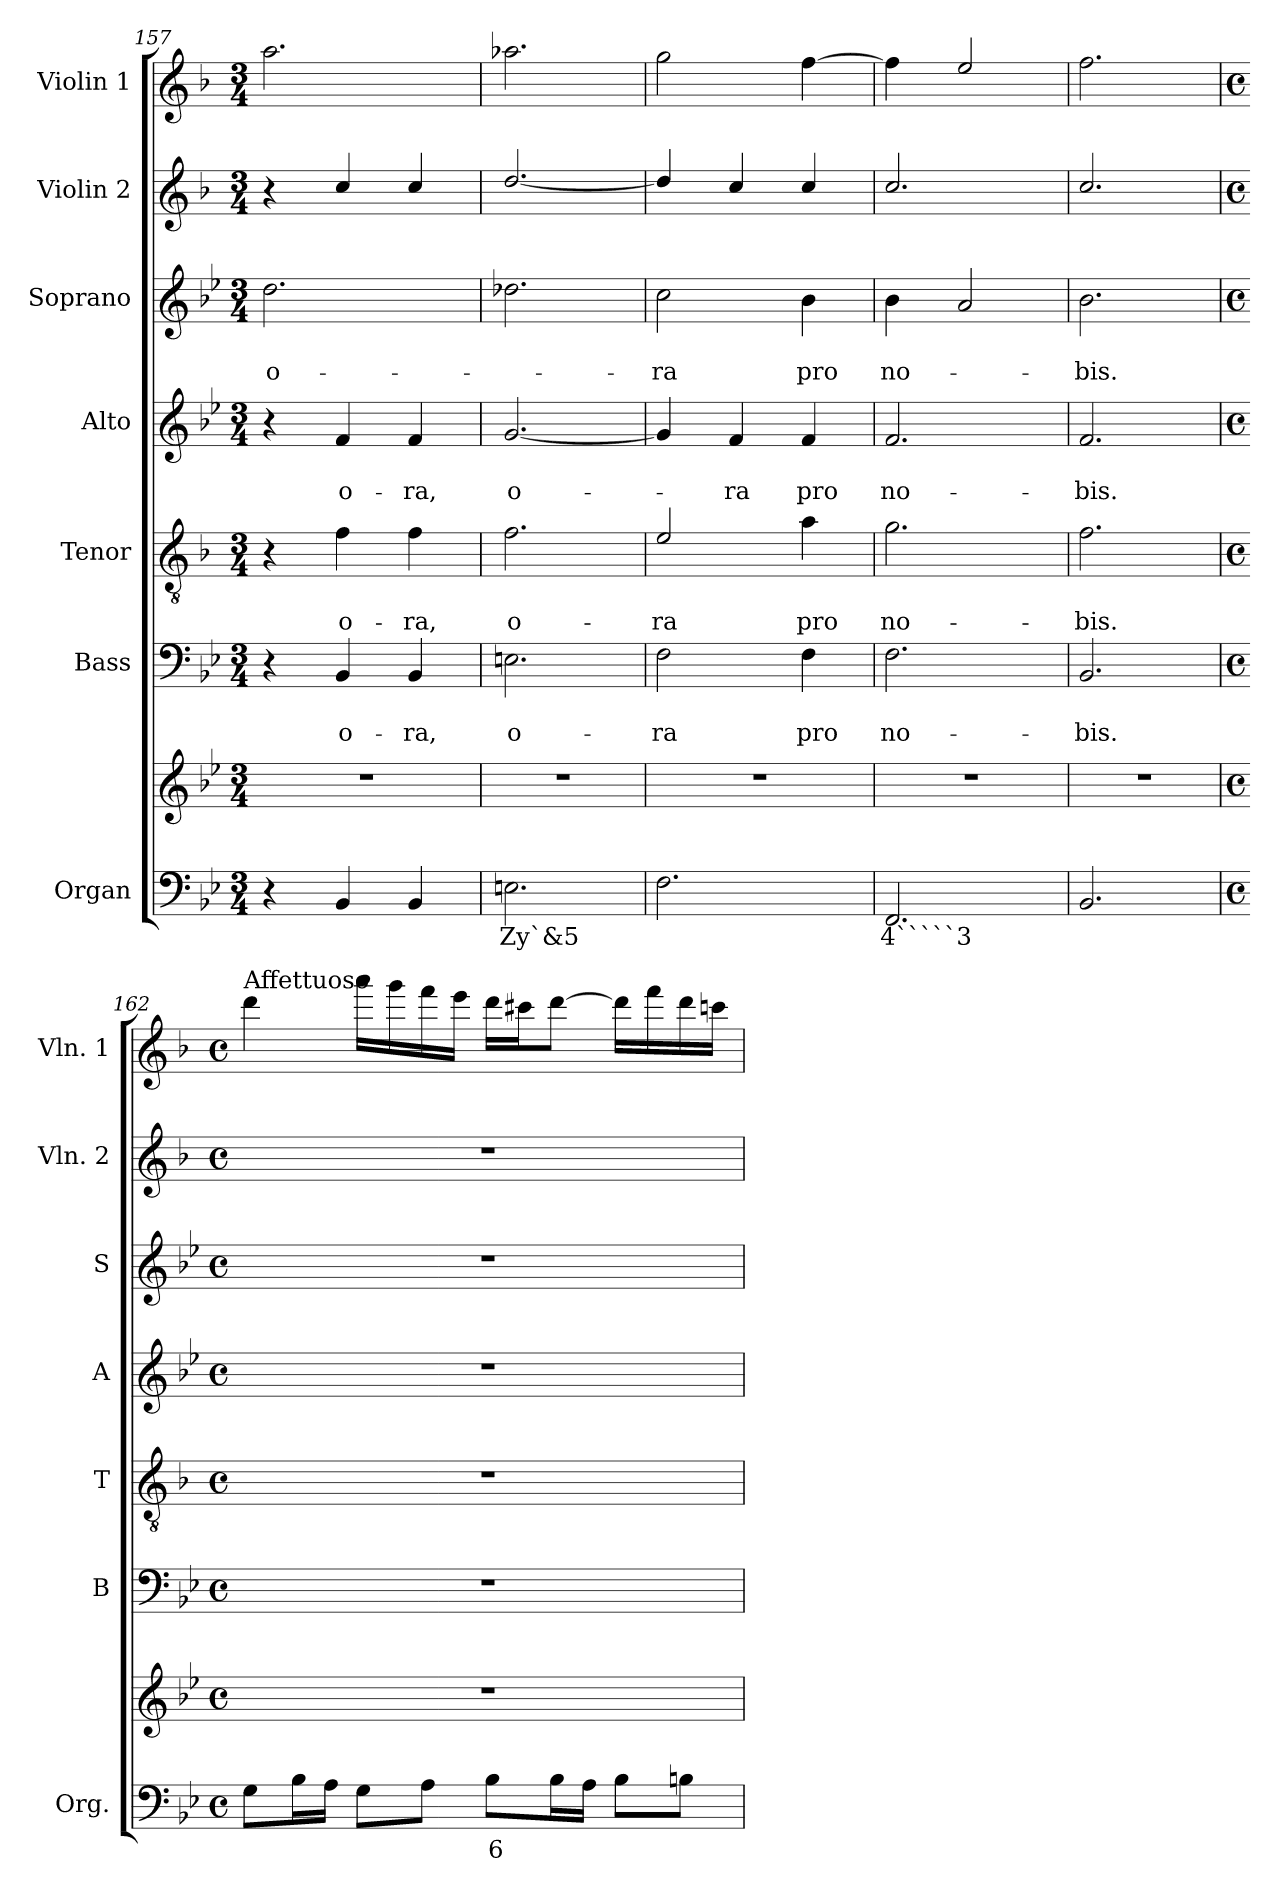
**kern	**text	**kern	**kern	**text	**text	**kern	**text	**text	**kern	**text	**text	**kern	**text	**text	**kern	**kern
*part7	*part7	*part7	*part6	*part6	*part6	*part5	*part5	*part5	*part4	*part4	*part4	*part3	*part3	*part3	*part2	*part1
*staff8	*staff8	*staff7	*staff6	*staff6	*staff6	*staff5	*staff5	*staff5	*staff4	*staff4	*staff4	*staff3	*staff3	*staff3	*staff2	*staff1
*I"Organ	*	*	*I"Bass	*	*	*I"Tenor	*	*	*I"Alto	*	*	*I"Soprano	*	*	*I"Violin 2	*I"Violin 1
*I'Org.	*	*	*I'B	*	*	*I'T	*	*	*I'A	*	*	*I'S	*	*	*I'Vln. 2	*I'Vln. 1
*clefF4	*	*clefG2	*clefF4	*	*	*clefGv2	*	*	*clefG2	*	*	*clefG2	*	*	*clefG2	*clefG2
*	*	*	*	*	*	*ITrd4c7	*	*	*	*	*	*	*	*	*ITrd4c7	*ITrd4c7
*k[b-e-]	*	*k[b-e-]	*k[b-e-]	*	*	*k[b-e-]	*	*	*k[b-e-]	*	*	*k[b-e-]	*	*	*k[b-e-]	*k[b-e-]
*B-:	*	*B-:	*B-:	*	*	*B-:	*	*	*B-:	*	*	*B-:	*	*	*B-:	*B-:
*M3/4	*	*M3/4	*M3/4	*	*	*M3/4	*	*	*M3/4	*	*	*M3/4	*	*	*M3/4	*M3/4
=157	=157	=157	=157	=157	=157	=157	=157	=157	=157	=157	=157	=157	=157	=157	=157	=157
!	!	!	!	!	!	!	!	!	!	!	!	!	!	!LO:LY:b	!	!
4r	.	2.r	4r	.	.	4r	.	.	4r	.	.	2.dd\	.	o-	4r	2.dd\
!	!	!	!	!	!LO:LY:b	!	!	!	!	!	!	!	!	!	!	!
!	!	!	!	!	!	!	!	!LO:LY:b	!	!	!	!	!	!	!	!
!	!	!	!	!	!	!	!	!	!	!	!LO:LY:b	!	!	!	!	!
4BB-/	.	.	4BB-/	.	o-	4B-\	.	o-	4f/	.	o-	.	.	.	4f/	.
!	!	!	!	!	!LO:LY:b	!	!	!	!	!	!	!	!	!	!	!
!	!	!	!	!	!	!	!	!LO:LY:b	!	!	!	!	!	!	!	!
!	!	!	!	!	!	!	!	!	!	!	!LO:LY:b	!	!	!	!	!
4BB-/	.	.	4BB-/	.	-ra,	4B-\	.	-ra,	4f/	.	-ra,	.	.	.	4f/	.
=158	=158	=158	=158	=158	=158	=158	=158	=158	=158	=158	=158	=158	=158	=158	=158	=158
!	!LO:LY:b	!	!	!	!	!	!	!	!	!	!	!	!	!	!	!
!	!	!	!	!	!LO:LY:b	!	!	!	!	!	!	!	!	!	!	!
!	!	!	!	!	!	!	!	!LO:LY:b	!	!	!	!	!	!	!	!
!	!	!	!	!	!	!	!	!	!	!	!LO:LY:b	!	!	!	!	!
2.En\	Zy`&5	2.r	2.En\	.	o-	2.B-\	.	o-	[2.g/	.	o-	2.dd-X\	.	.	[2.g/	2.dd-X\
=159	=159	=159	=159	=159	=159	=159	=159	=159	=159	=159	=159	=159	=159	=159	=159	=159
!	!	!	!	!	!LO:LY:b	!	!	!	!	!	!	!	!	!	!	!
!	!	!	!	!	!	!	!	!LO:LY:b	!	!	!	!	!	!	!	!
!	!	!	!	!	!	!	!	!	!	!	!	!	!	!LO:LY:b	!	!
2.F\	.	2.r	2F\	.	-ra	2A/	.	-ra	4g/]	.	.	2cc\	.	-ra	4g/]	2cc\
!	!	!	!	!	!	!	!	!	!	!	!LO:LY:b	!	!	!	!	!
.	.	.	.	.	.	.	.	.	4f/	.	-ra	.	.	.	4f/	.
!	!	!	!	!	!LO:LY:b	!	!	!	!	!	!	!	!	!	!	!
!	!	!	!	!	!	!	!	!LO:LY:b	!	!	!	!	!	!	!	!
!	!	!	!	!	!	!	!	!	!	!	!LO:LY:b	!	!	!	!	!
!	!	!	!	!	!	!	!	!	!	!	!	!	!	!LO:LY:b	!	!
.	.	.	4F\	.	pro	4d\	.	pro	4f/	.	pro	4b-\	.	pro	4f/	[4b-\
=160	=160	=160	=160	=160	=160	=160	=160	=160	=160	=160	=160	=160	=160	=160	=160	=160
!	!LO:LY:b	!	!	!	!	!	!	!	!	!	!	!	!	!	!	!
!	!	!	!	!	!LO:LY:b	!	!	!	!	!	!	!	!	!	!	!
!	!	!	!	!	!	!	!	!LO:LY:b	!	!	!	!	!	!	!	!
!	!	!	!	!	!	!	!	!	!	!	!LO:LY:b	!	!	!	!	!
!	!	!	!	!	!	!	!	!	!	!	!	!	!	!LO:LY:b	!	!
2.FF/	4`````3	2.r	2.F\	.	no-	2.c\	.	no-	2.f/	.	no-	4b-\	.	no-	2.f/	4b-\]
.	.	.	.	.	.	.	.	.	.	.	.	2a/	.	.	.	2a/
=161	=161	=161	=161	=161	=161	=161	=161	=161	=161	=161	=161	=161	=161	=161	=161	=161
!	!	!	!	!	!LO:LY:b	!	!	!	!	!	!	!	!	!	!	!
!	!	!	!	!	!	!	!	!LO:LY:b	!	!	!	!	!	!	!	!
!	!	!	!	!	!	!	!	!	!	!	!LO:LY:b	!	!	!	!	!
!	!	!	!	!	!	!	!	!	!	!	!	!	!	!LO:LY:b	!	!
2.BB-/	.	2.r	2.BB-/	.	-bis.	2.B-\	.	-bis.	2.f/	.	-bis.	2.b-\	.	-bis.	2.f/	2.b-\
!!LO:LB:g=z
=162	=162	=162	=162	=162	=162	=162	=162	=162	=162	=162	=162	=162	=162	=162	=162	=162
*M4/4	*	*M4/4	*M4/4	*	*	*M4/4	*	*	*M4/4	*	*	*M4/4	*	*	*M4/4	*M4/4
*met(c)	*	*met(c)	*met(c)	*	*	*met(c)	*	*	*met(c)	*	*	*met(c)	*	*	*met(c)	*met(c)
!	!	!	!	!	!	!	!	!	!	!	!	!	!	!	!	!LO:TX:a:t=Affettuoso
8G\L	.	1r	1r	.	.	1r	.	.	1r	.	.	1r	.	.	1r	4gg\
16B-\L	.	.	.	.	.	.	.	.	.	.	.	.	.	.	.	.
16A\JJ	.	.	.	.	.	.	.	.	.	.	.	.	.	.	.	.
8G\L	.	.	.	.	.	.	.	.	.	.	.	.	.	.	.	16ddd\LL
.	.	.	.	.	.	.	.	.	.	.	.	.	.	.	.	16ccc\
8A\J	.	.	.	.	.	.	.	.	.	.	.	.	.	.	.	16bb-\
.	.	.	.	.	.	.	.	.	.	.	.	.	.	.	.	16aa\JJ
!	!LO:LY:b	!	!	!	!	!	!	!	!	!	!	!	!	!	!	!
8B-\L	6	.	.	.	.	.	.	.	.	.	.	.	.	.	.	16gg\LL
.	.	.	.	.	.	.	.	.	.	.	.	.	.	.	.	16ff#X\J
16B-\L	.	.	.	.	.	.	.	.	.	.	.	.	.	.	.	[8gg\J
16A\JJ	.	.	.	.	.	.	.	.	.	.	.	.	.	.	.	.
8B-\L	.	.	.	.	.	.	.	.	.	.	.	.	.	.	.	16gg\LL]
.	.	.	.	.	.	.	.	.	.	.	.	.	.	.	.	16bb-\
8Bn\J	.	.	.	.	.	.	.	.	.	.	.	.	.	.	.	16gg\
.	.	.	.	.	.	.	.	.	.	.	.	.	.	.	.	16ffn\JJ
=	=	=	=	=	=	=	=	=	=	=	=	=	=	=	=	=
*-	*-	*-	*-	*-	*-	*-	*-	*-	*-	*-	*-	*-	*-	*-	*-	*-
